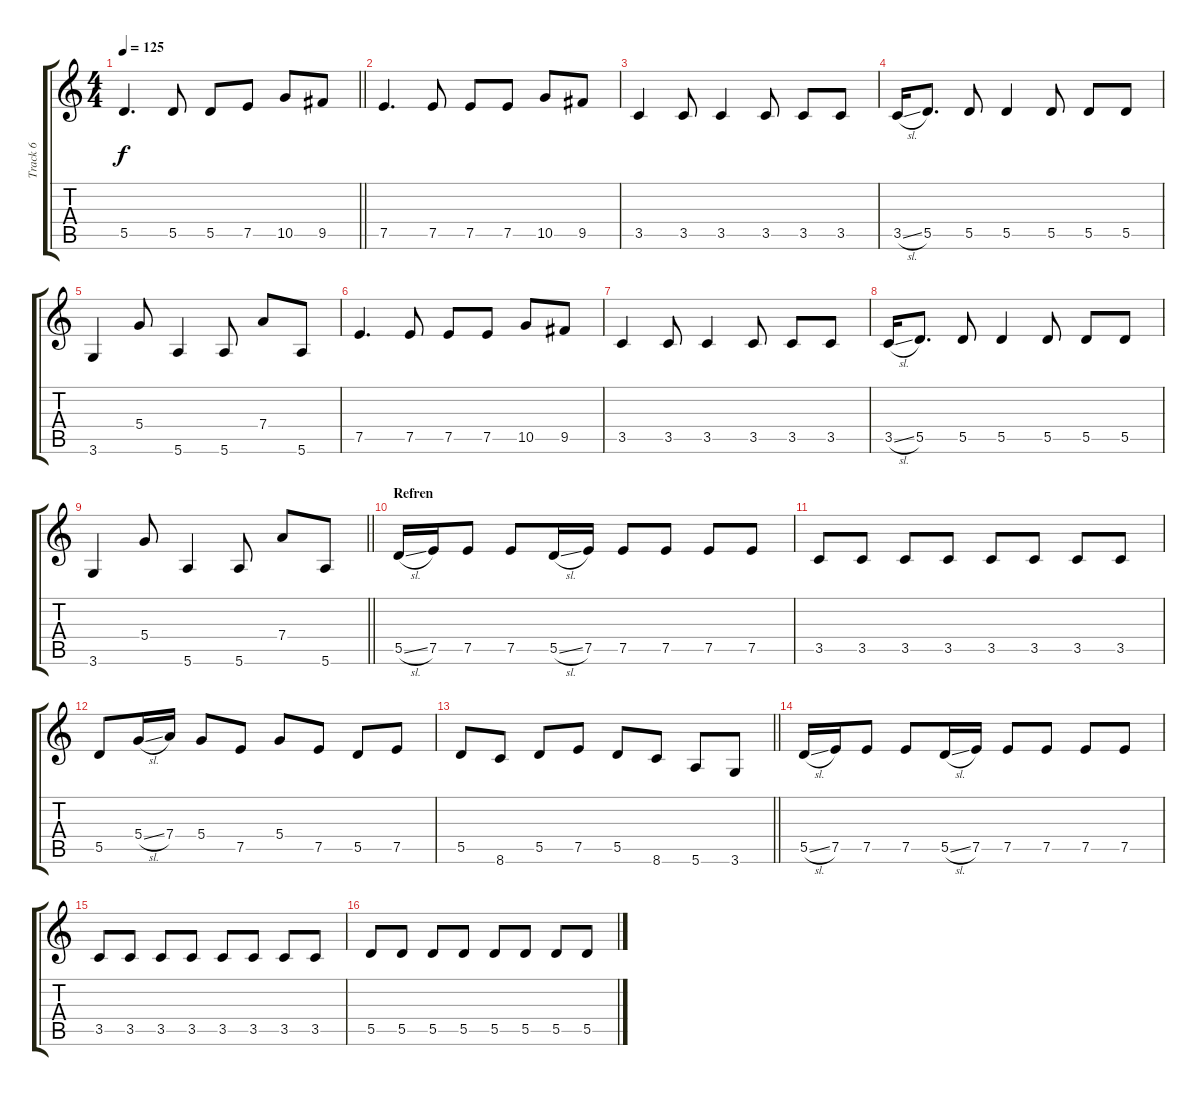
\track ("Track 6" "Track 6") {instrument electricbassfinger}
\staff {score tabs}
\tuning (E4 B3 G3 D3 A2 E2) {hide}
\ts (4 4)
\tempo 125
\clef g2
\barLineRight lightlight
\ks c
5.5.4{d dy f} 5.5.8 5.5.8 7.5.8 10.5.8 9.5.8 |
7.5.4{d} 7.5.8 7.5.8 7.5.8 10.5.8 9.5.8 |
3.5.4 3.5.8 3.5.4 3.5.8 3.5.8 3.5.8 |
3.5{sl}.16 5.5.8{d} 5.5.8 5.5.4 5.5.8 5.5.8 5.5.8 |
3.6.4 5.4.8 5.6.4 5.6.8 7.4.8 5.6.8 |
7.5.4{d} 7.5.8 7.5.8 7.5.8 10.5.8 9.5.8 |
3.5.4 3.5.8 3.5.4 3.5.8 3.5.8 3.5.8 |
3.5{sl}.16 5.5.8{d} 5.5.8 5.5.4 5.5.8 5.5.8 5.5.8 |
\barLineRight lightlight
3.6.4 5.4.8 5.6.4 5.6.8 7.4.8 5.6.8 |
\section ("" "Refren")
5.5{sl}.16 7.5.16 7.5.8 7.5.8 5.5{sl}.16 7.5.16 7.5.8 7.5.8 7.5.8 7.5.8 |
3.5.8 3.5.8 3.5.8 3.5.8 3.5.8 3.5.8 3.5.8 3.5.8 |
5.5.8 5.4{sl}.16 7.4.16 5.4.8 7.5.8 5.4.8 7.5.8 5.5.8 7.5.8 |
\barLineRight lightlight
5.5.8 8.6.8 5.5.8 7.5.8 5.5.8 8.6.8 5.6.8 3.6.8 |
5.5{sl}.16 7.5.16 7.5.8 7.5.8 5.5{sl}.16 7.5.16 7.5.8 7.5.8 7.5.8 7.5.8 |
3.5.8 3.5.8 3.5.8 3.5.8 3.5.8 3.5.8 3.5.8 3.5.8 |
5.5.8 5.5.8 5.5.8 5.5.8 5.5.8 5.5.8 5.5.8 5.5.8
